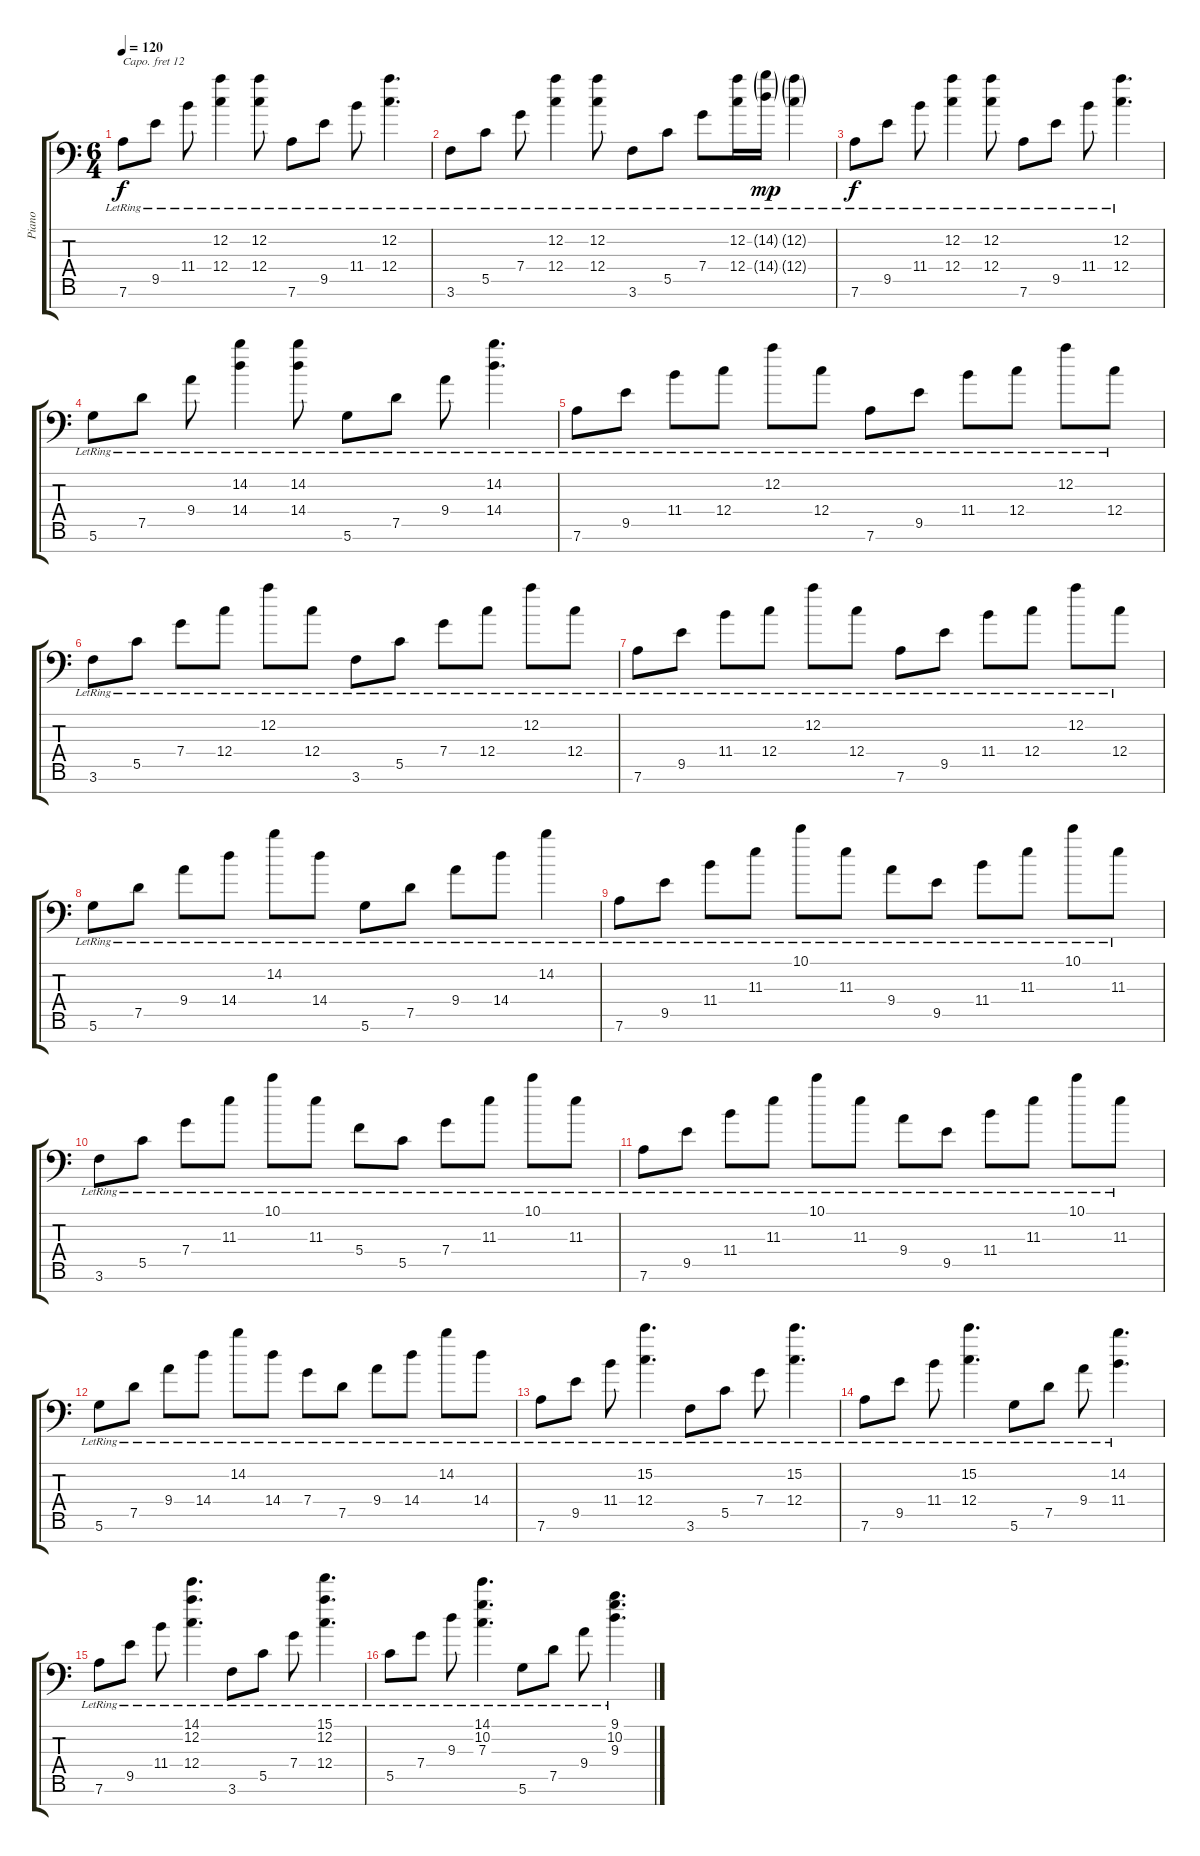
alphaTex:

\track ("Piano" "Piano") {instrument electricgrandpiano}
\staff {score tabs}
\capo 12
\tuning (D4 A3 F3 C3 G2 D2 A1) {hide}
\ts (6 4)
\tempo 120
\clef f4
\ks c
7.6{lr}.8{dy f} 9.5{lr}.8 11.4{lr}.8 (12.2{lr} 12.4{lr}).4 (12.2{lr} 12.4{lr}).8 7.6{lr}.8 9.5{lr}.8 11.4{lr}.8 (12.2{lr} 12.4{lr}).4{d} |
3.6{lr}.8 5.5{lr}.8 7.4{lr}.8 (12.2{lr} 12.4{lr}).4 (12.2{lr} 12.4{lr}).8 3.6{lr}.8 5.5{lr}.8 7.4{lr}.8 (12.2{lr} 12.4{lr}).16 (14.2{g lr} 14.4{g lr}).16{dy mp} (12.2{g lr} 12.4{g lr}).4 |
7.6{lr}.8{dy f} 9.5{lr}.8 11.4{lr}.8 (12.2{lr} 12.4{lr}).4 (12.2{lr} 12.4{lr}).8 7.6{lr}.8 9.5{lr}.8 11.4{lr}.8 (12.2{lr} 12.4{lr}).4{d} |
5.6{lr}.8 7.5{lr}.8 9.4{lr}.8 (14.2{lr} 14.4{lr}).4 (14.2{lr} 14.4{lr}).8 5.6{lr}.8 7.5{lr}.8 9.4{lr}.8 (14.2{lr} 14.4{lr}).4{d} |
7.6{lr}.8 9.5{lr}.8 11.4{lr}.8 12.4{lr}.8 12.2{lr}.8 12.4{lr}.8 7.6{lr}.8 9.5{lr}.8 11.4{lr}.8 12.4{lr}.8 12.2{lr}.8 12.4{lr}.8 |
3.6{lr}.8 5.5{lr}.8 7.4{lr}.8 12.4{lr}.8 12.2{lr}.8 12.4{lr}.8 3.6{lr}.8 5.5{lr}.8 7.4{lr}.8 12.4{lr}.8 12.2{lr}.8 12.4{lr}.8 |
7.6{lr}.8 9.5{lr}.8 11.4{lr}.8 12.4{lr}.8 12.2{lr}.8 12.4{lr}.8 7.6{lr}.8 9.5{lr}.8 11.4{lr}.8 12.4{lr}.8 12.2{lr}.8 12.4{lr}.8 |
5.6{lr}.8 7.5{lr}.8 9.4{lr}.8 14.4{lr}.8 14.2{lr}.8 14.4{lr}.8 5.6{lr}.8 7.5{lr}.8 9.4{lr}.8 14.4{lr}.8 14.2{lr}.4 |
7.6{lr}.8 9.5{lr}.8 11.4{lr}.8 11.3{lr}.8 10.1{lr}.8 11.3{lr}.8 9.4{lr}.8 9.5{lr}.8 11.4{lr}.8 11.3{lr}.8 10.1{lr}.8 11.3{lr}.8 |
3.6{lr}.8 5.5{lr}.8 7.4{lr}.8 11.3{lr}.8 10.1{lr}.8 11.3{lr}.8 5.4{lr}.8 5.5{lr}.8 7.4{lr}.8 11.3{lr}.8 10.1{lr}.8 11.3{lr}.8 |
7.6{lr}.8 9.5{lr}.8 11.4{lr}.8 11.3{lr}.8 10.1{lr}.8 11.3{lr}.8 9.4{lr}.8 9.5{lr}.8 11.4{lr}.8 11.3{lr}.8 10.1{lr}.8 11.3{lr}.8 |
5.6{lr}.8 7.5{lr}.8 9.4{lr}.8 14.4{lr}.8 14.2{lr}.8 14.4{lr}.8 7.4{lr}.8 7.5{lr}.8 9.4{lr}.8 14.4{lr}.8 14.2{lr}.8 14.4{lr}.8 |
7.6{lr}.8 9.5{lr}.8 11.4{lr}.8 (15.2{lr} 12.4{lr}).4{d} 3.6{lr}.8 5.5{lr}.8 7.4{lr}.8 (15.2{lr} 12.4{lr}).4{d} |
7.6{lr}.8 9.5{lr}.8 11.4{lr}.8 (15.2{lr} 12.4{lr}).4{d} 5.6{lr}.8 7.5{lr}.8 9.4{lr}.8 (14.2{lr} 11.4{lr}).4{d} |
7.6{lr}.8 9.5{lr}.8 11.4{lr}.8 (14.1{lr} 12.2{lr} 12.4{lr}).4{d} 3.6{lr}.8 5.5{lr}.8 7.4{lr}.8 (15.1{lr} 12.2{lr} 12.4{lr}).4{d} |
5.5{lr}.8 7.4{lr}.8 9.3{lr}.8 (14.1{lr} 10.2{lr} 7.3{lr}).4{d} 5.6{lr}.8 7.5{lr}.8 9.4{lr}.8 (9.1{lr} 10.2{lr} 9.3{lr}).4{d}
